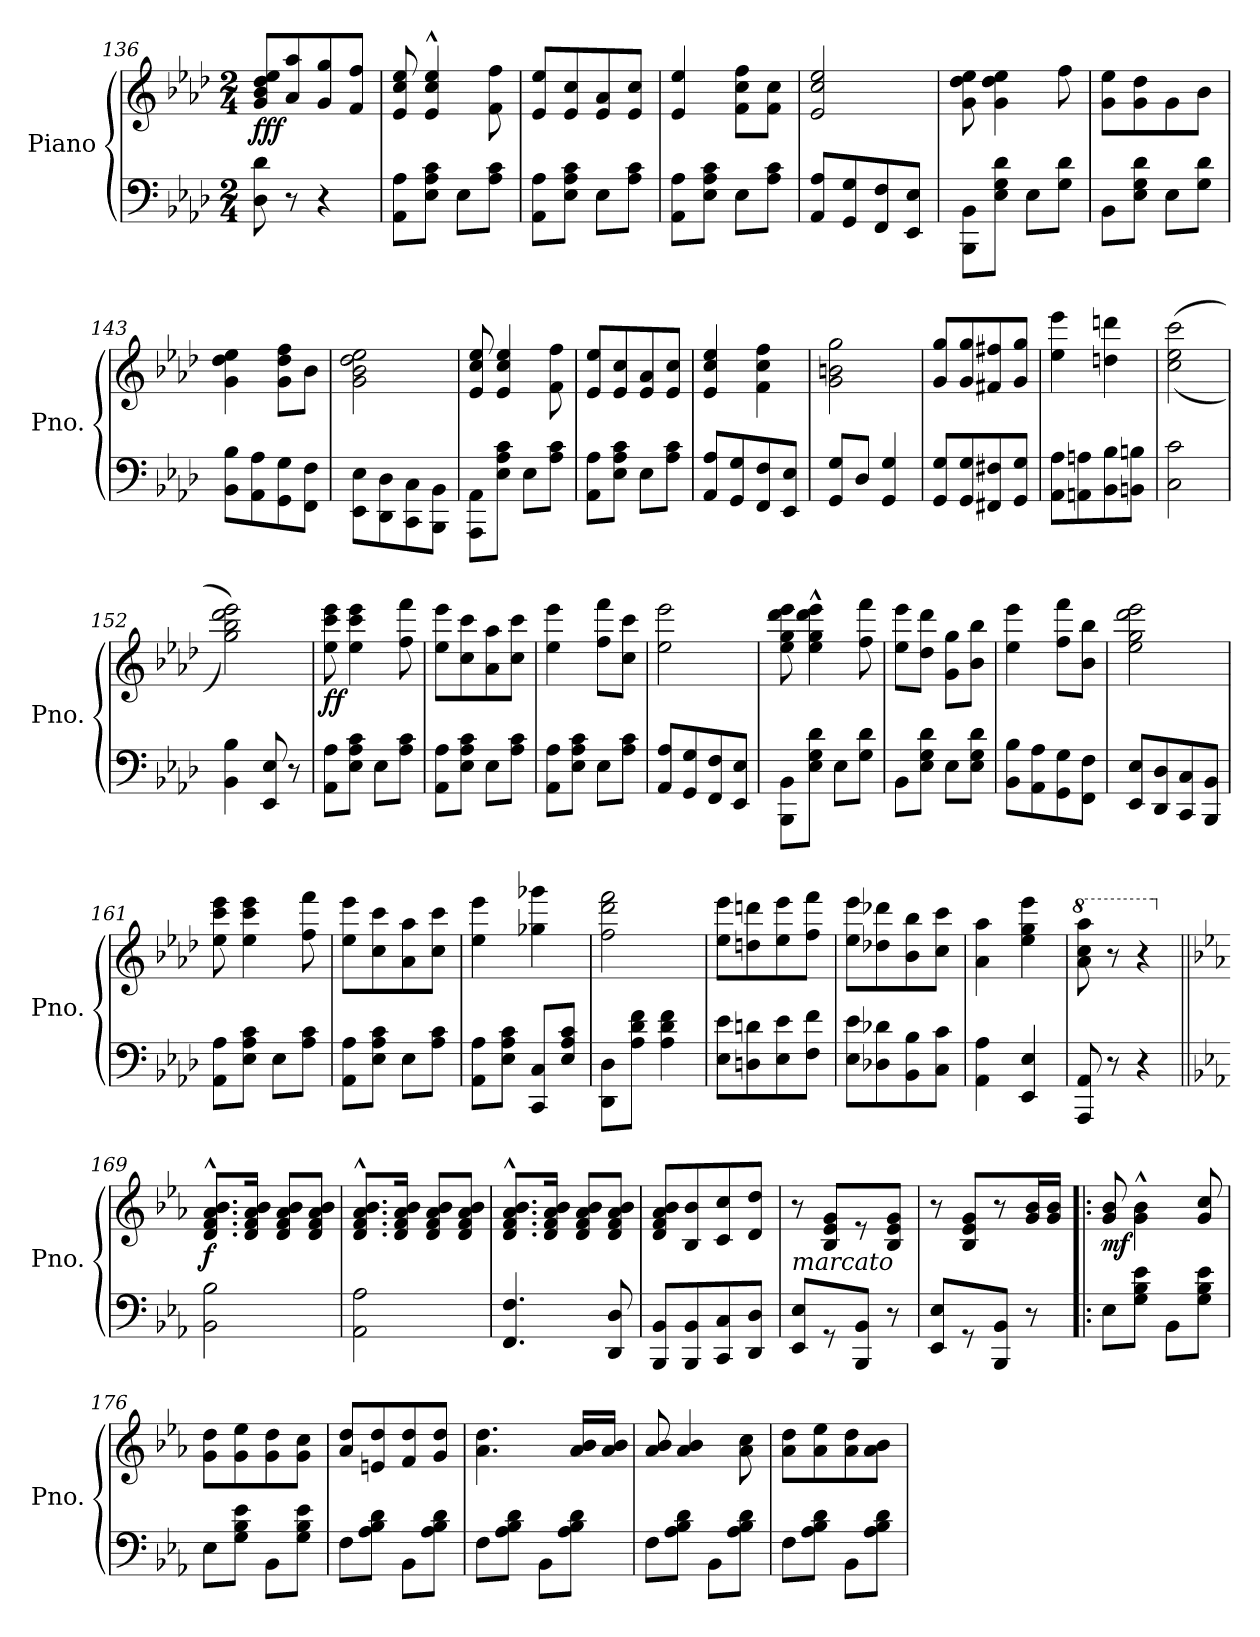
**kern	**kern	**dynam
*part1	*part1	*part1
*staff2	*staff1	*staff1/2
*I"Piano	*	*
*I'Pno.	*	*
*clefF4	*clefG2	*
*k[b-e-a-d-]	*k[b-e-a-d-]	*
*M2/4	*M2/4	*
=136	=136	=136
!	!	!LO:DY:b
8D-\ 8d-\	8g/ 8b-/ 8dd-/ 8ee-/L	fff
8r	8a-/ 8aa-/	.
4r	8g/ 8gg/	.
.	8f/ 8ff/J	.
!!LO:LB:g=z
=137	=137	=137
8AA-\ 8A-\L	8e-/ 8cc/ 8ee-/	.
8E-\ 8A-\ 8c\J	4e-/^^ 4cc/^^ 4ee-/^^	.
8E-\L	.	.
8A-\ 8c\J	8f\ 8ff\	.
=138	=138	=138
8AA-\ 8A-\L	8e-/ 8ee-/L	.
8E-\ 8A-\ 8c\J	8e-/ 8cc/	.
8E-\L	8e-/ 8a-/	.
8A-\ 8c\J	8e-/ 8cc/J	.
=139	=139	=139
8AA-\ 8A-\L	4e-/ 4ee-/	.
8E-\ 8A-\ 8c\J	.	.
8E-\L	8f\ 8cc\ 8ff\L	.
8A-\ 8c\J	8f\ 8cc\J	.
=140	=140	=140
8AA-/ 8A-/L	2e-/ 2cc/ 2ee-/	.
8GG/ 8G/	.	.
8FF/ 8F/	.	.
8EE-/ 8E-/J	.	.
=141	=141	=141
8BBB-\ 8BB-\L	8g\ 8dd-\ 8ee-\	.
8E-\ 8G\ 8d-\J	4g\ 4dd-\ 4ee-\	.
8E-\L	.	.
8G\ 8d-\J	8ff\	.
=142	=142	=142
8BB-\L	8g\ 8ee-\L	.
8E-\ 8G\ 8d-\J	8g\ 8dd-\	.
8E-\L	8g\	.
8G\ 8d-\J	8b-\J	.
!!LO:LB:g=z
=143	=143	=143
8BB-\ 8B-\L	4g\ 4dd-\ 4ee-\	.
8AA-\ 8A-\	.	.
8GG\ 8G\	8g\ 8dd-\ 8ff\L	.
8FF\ 8F\J	8b-\J	.
=144	=144	=144
8EE-\ 8E-\L	2g\ 2b-\ 2dd-\ 2ee-\	.
8DD-\ 8D-\	.	.
8CC\ 8C\	.	.
8BBB-\ 8BB-\J	.	.
=145	=145	=145
8AAA-\ 8AA-\L	8e-/ 8cc/ 8ee-/	.
8E-\ 8A-\ 8c\J	4e-/ 4cc/ 4ee-/	.
8E-\L	.	.
8A-\ 8c\J	8f\ 8ff\	.
=146	=146	=146
8AA-\ 8A-\L	8e-/ 8ee-/L	.
8E-\ 8A-\ 8c\J	8e-/ 8cc/	.
8E-\L	8e-/ 8a-/	.
8A-\ 8c\J	8e-/ 8cc/J	.
=147	=147	=147
8AA-/ 8A-/L	4e-/ 4cc/ 4ee-/	.
8GG/ 8G/	.	.
8FF/ 8F/	4f\ 4cc\ 4ff\	.
8EE-/ 8E-/J	.	.
!!LO:PB:g=z
=148	=148	=148
8GG/ 8G/L	2g\ 2bn\ 2gg\	.
8D-/J	.	.
4GG/ 4G/	.	.
=149	=149	=149
8GG/ 8G/L	8g/ 8gg/L	.
8GG/ 8G/	8g/ 8gg/	.
8FF#X/ 8F#X/	8f#X/ 8ff#X/	.
8GG/ 8G/J	8g/ 8gg/J	.
=150	=150	=150
8AA-\ 8A-\L	4ee-\ 4eee-\	.
8AAn\ 8An\	.	.
8BB-\ 8B-\	4ddn\ 4dddn\	.
8BBn\ 8Bn\J	.	.
=151	=151	=151
2C\ 2c\	(<(>2cc\ 2ee-\ 2ccc\	.
=152	=152	=152
4BB-\ 4B-\	2gg\ 2bb-\ 2ddd-\ 2eee-\))	.
8EE-/ 8E-/	.	.
8r	.	.
=153	=153	=153
!	!	!LO:DY:b
8AA-\ 8A-\L	8ee-\ 8ccc\ 8eee-\	ff
8E-\ 8A-\ 8c\J	4ee-\ 4ccc\ 4eee-\	.
8E-\L	.	.
8A-\ 8c\J	8ff\ 8fff\	.
=154	=154	=154
8AA-\ 8A-\L	8ee-\ 8eee-\L	.
8E-\ 8A-\ 8c\J	8cc\ 8ccc\	.
8E-\L	8a-\ 8aa-\	.
8A-\ 8c\J	8cc\ 8ccc\J	.
!!LO:LB:g=z
=155	=155	=155
8AA-\ 8A-\L	4ee-\ 4eee-\	.
8E-\ 8A-\ 8c\J	.	.
8E-\L	8ff\ 8fff\L	.
8A-\ 8c\J	8cc\ 8ccc\J	.
=156	=156	=156
8AA-/ 8A-/L	2ee-\ 2eee-\	.
8GG/ 8G/	.	.
8FF/ 8F/	.	.
8EE-/ 8E-/J	.	.
=157	=157	=157
8BBB-\ 8BB-\L	8ee-\ 8gg\ 8ddd-\ 8eee-\	.
8E-\ 8G\ 8d-\J	4ee-\^^ 4gg\^^ 4ddd-\^^ 4eee-\^^	.
8E-\L	.	.
8G\ 8d-\J	8ff\ 8fff\	.
=158	=158	=158
8BB-\L	8ee-\ 8eee-\L	.
8E-\ 8G\ 8d-\J	8dd-\ 8ddd-\J	.
8E-\L	8g\ 8gg\L	.
8E-\ 8G\ 8d-\J	8b-\ 8bb-\J	.
=159	=159	=159
8BB-\ 8B-\L	4ee-\ 4eee-\	.
8AA-\ 8A-\	.	.
8GG\ 8G\	8ff\ 8fff\L	.
8FF\ 8F\J	8b-\ 8bb-\J	.
=160	=160	=160
8EE-/ 8E-/L	2ee-\ 2gg\ 2ddd-\ 2eee-\	.
8DD-/ 8D-/	.	.
8CC/ 8C/	.	.
8BBB-/ 8BB-/J	.	.
=161	=161	=161
8AA-\ 8A-\L	8ee-\ 8ccc\ 8eee-\	.
8E-\ 8A-\ 8c\J	4ee-\ 4ccc\ 4eee-\	.
8E-\L	.	.
8A-\ 8c\J	8ff\ 8fff\	.
=162	=162	=162
8AA-\ 8A-\L	8ee-\ 8eee-\L	.
8E-\ 8A-\ 8c\J	8cc\ 8ccc\	.
8E-\L	8a-\ 8aa-\	.
8A-\ 8c\J	8cc\ 8ccc\J	.
!!LO:LB:g=z
=163	=163	=163
8AA-\ 8A-\L	4ee-\ 4eee-\	.
8E-\ 8A-\ 8c\J	.	.
8CC/ 8C/L	4gg-X\ 4ggg-X\	.
8E-/ 8A-/ 8c/J	.	.
=164	=164	=164
8DD-\ 8D-\L	2ff\ 2ddd-\ 2fff\	.
8A-\ 8d-\ 8f\J	.	.
4A-\ 4d-\ 4f\	.	.
=165	=165	=165
8E-\ 8e-\L	8ee-\ 8eee-\L	.
8Dn\ 8dn\	8ddn\ 8dddn\	.
8E-\ 8e-\	8ee-\ 8eee-\	.
8F\ 8f\J	8ff\ 8fff\J	.
=166	=166	=166
8E-\ 8e-\L	8ee-\ 8eee-\L	.
8D-X\ 8d-X\	8dd-X\ 8ddd-X\	.
8BB-\ 8B-\	8b-\ 8bb-\	.
8C\ 8c\J	8cc\ 8ccc\J	.
=167	=167	=167
4AA-\ 4A-\	4a-\ 4aa-\	.
4EE-/ 4E-/	4ee-\ 4gg\ 4eee-\	.
=168	=168	=168
*	*8va	*
8AAA-/ 8AA-/	8aa-\ 8ccc\ 8aaa-\	.
8r	8r	.
4r	4r	.
!!LO:LB:g=z
=169||	=169||	=169||
*k[b-e-a-]	*k[b-e-a-]	*
*	*X8va	*
!	!	!LO:DY:b
2BB-\ 2B-\	8.d/^^ 8.f/^^ 8.a-/^^ 8.b-/^^L	f
.	16d/ 16f/ 16a-/ 16b-/Jk	.
.	8d/ 8f/ 8a-/ 8b-/L	.
.	8d/ 8f/ 8a-/ 8b-/J	.
=170	=170	=170
2AA-\ 2A-\	8.d/^^ 8.f/^^ 8.a-/^^ 8.b-/^^L	.
.	16d/ 16f/ 16a-/ 16b-/Jk	.
.	8d/ 8f/ 8a-/ 8b-/L	.
.	8d/ 8f/ 8a-/ 8b-/J	.
=171	=171	=171
4.FF/ 4.F/	8.d/^^ 8.f/^^ 8.a-/^^ 8.b-/^^L	.
.	16d/ 16f/ 16a-/ 16b-/Jk	.
.	8d/ 8f/ 8a-/ 8b-/L	.
8DD/ 8D/	8d/ 8f/ 8a-/ 8b-/J	.
=172	=172	=172
8BBB-/ 8BB-/L	8d/ 8f/ 8a-/ 8b-/L	.
8BBB-/ 8BB-/	8B-/ 8b-/	.
8CC/ 8C/	8c/ 8cc/	.
8DD/ 8D/J	8d/ 8dd/J	.
=173	=173	=173
!LO:TX:a:i:t=marcato	!	!
8EE-/ 8E-/L	8r	.
8r	8B-/ 8e-/ 8g/L	.
8BBB-/ 8BB-/J	8r	.
8r	8B-/ 8e-/ 8g/J	.
=174	=174	=174
8EE-/ 8E-/L	8r	.
8r	8B-/ 8e-/ 8g/L	.
8BBB-/ 8BB-/J	8r	.
8r	16g/ 16b-/L	.
.	16g/ 16b-/JJ	.
=175!|:	=175!|:	=175!|:
!	!	!LO:DY:b
8E-\L	8g/ 8b-/	mf
8G\ 8B-\ 8e-\J	4g\^^ 4b-\^^	.
8BB-\L	.	.
8G\ 8B-\ 8e-\J	8g/ 8cc/	.
!!LO:LB:g=z
=176	=176	=176
8E-\L	8g\ 8dd\L	.
8G\ 8B-\ 8e-\J	8g\ 8ee-\	.
8BB-\L	8g\ 8dd\	.
8G\ 8B-\ 8e-\J	8g\ 8cc\J	.
=177	=177	=177
8F\L	8a-/ 8dd/L	.
8A-\ 8B-\ 8d\J	8en/ 8dd/	.
8BB-\L	8f/ 8dd/	.
8A-\ 8B-\ 8d\J	8g/ 8dd/J	.
=178	=178	=178
8F\L	4.a-\ 4.dd\	.
8A-\ 8B-\ 8d\J	.	.
8BB-\L	.	.
8A-\ 8B-\ 8d\J	16a-/ 16b-/LL	.
.	16a-/ 16b-/JJ	.
=179	=179	=179
8F\L	8a-/ 8b-/	.
8A-\ 8B-\ 8d\J	4a-/ 4b-/	.
8BB-\L	.	.
8A-\ 8B-\ 8d\J	8a-\ 8cc\	.
=180	=180	=180
8F\L	8a-\ 8dd\L	.
8A-\ 8B-\ 8d\J	8a-\ 8ee-\	.
8BB-\L	8a-\ 8dd\	.
8A-\ 8B-\ 8d\J	8a-\ 8b-\J	.
=	=	=
*-	*-	*-
